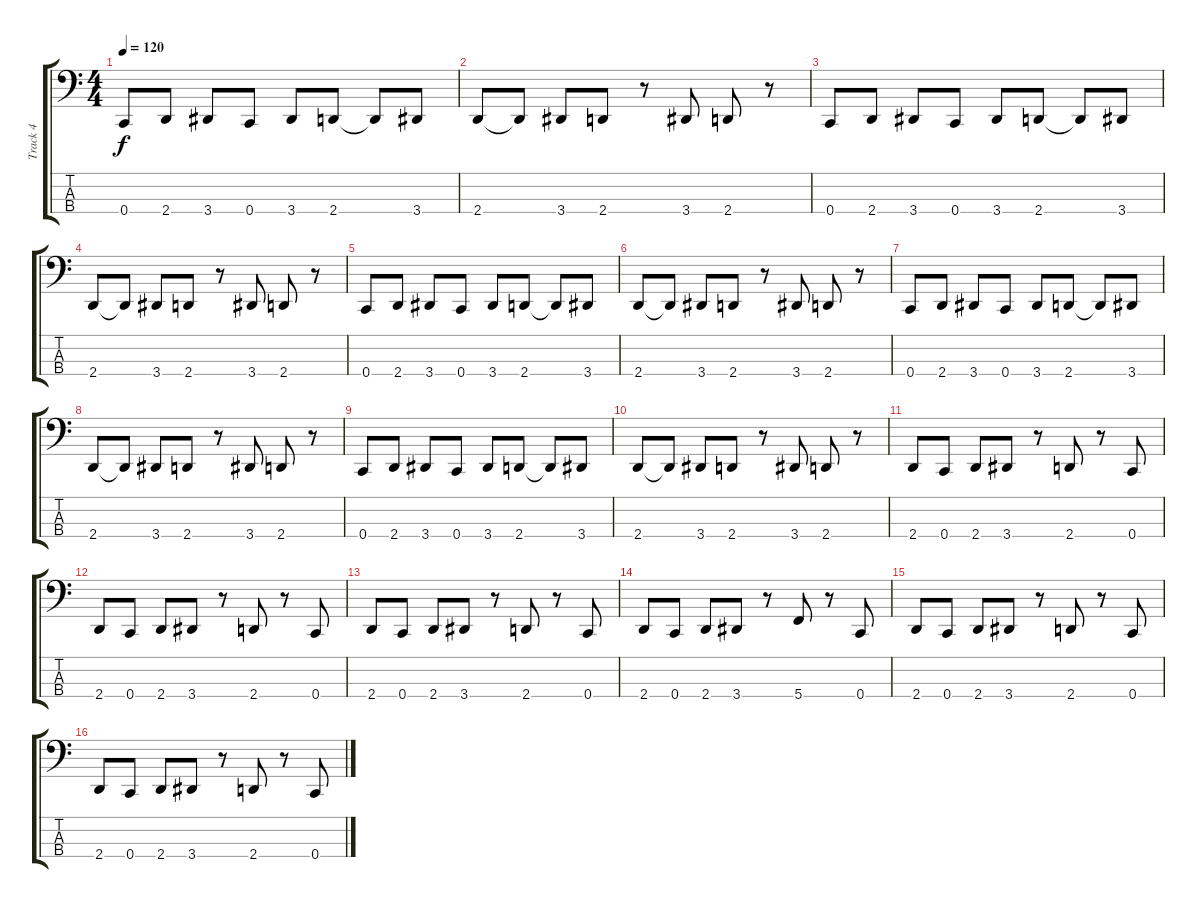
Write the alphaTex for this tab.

\track ("Track 4" "Track 4") {instrument electricbasspick}
\staff {score tabs}
\tuning (F2 C2 G1 C1) {hide}
\ts (4 4)
\tempo 120
\clef f4
\ks c
0.4.8{dy f} 2.4.8 3.4.8 0.4.8 3.4.8 2.4.8 2.4{t}.8 3.4.8 |
2.4.8 2.4{t}.8 3.4.8 2.4.8 r.8 3.4.8 2.4.8 r.8 |
0.4.8 2.4.8 3.4.8 0.4.8 3.4.8 2.4.8 2.4{t}.8 3.4.8 |
2.4.8 2.4{t}.8 3.4.8 2.4.8 r.8 3.4.8 2.4.8 r.8 |
0.4.8 2.4.8 3.4.8 0.4.8 3.4.8 2.4.8 2.4{t}.8 3.4.8 |
2.4.8 2.4{t}.8 3.4.8 2.4.8 r.8 3.4.8 2.4.8 r.8 |
0.4.8 2.4.8 3.4.8 0.4.8 3.4.8 2.4.8 2.4{t}.8 3.4.8 |
2.4.8 2.4{t}.8 3.4.8 2.4.8 r.8 3.4.8 2.4.8 r.8 |
0.4.8 2.4.8 3.4.8 0.4.8 3.4.8 2.4.8 2.4{t}.8 3.4.8 |
2.4.8 2.4{t}.8 3.4.8 2.4.8 r.8 3.4.8 2.4.8 r.8 |
2.4.8 0.4.8 2.4.8 3.4.8 r.8 2.4.8 r.8 0.4.8 |
2.4.8 0.4.8 2.4.8 3.4.8 r.8 2.4.8 r.8 0.4.8 |
2.4.8 0.4.8 2.4.8 3.4.8 r.8 2.4.8 r.8 0.4.8 |
2.4.8 0.4.8 2.4.8 3.4.8 r.8 5.4.8 r.8 0.4.8 |
2.4.8 0.4.8 2.4.8 3.4.8 r.8 2.4.8 r.8 0.4.8 |
2.4.8 0.4.8 2.4.8 3.4.8 r.8 2.4.8 r.8 0.4.8
